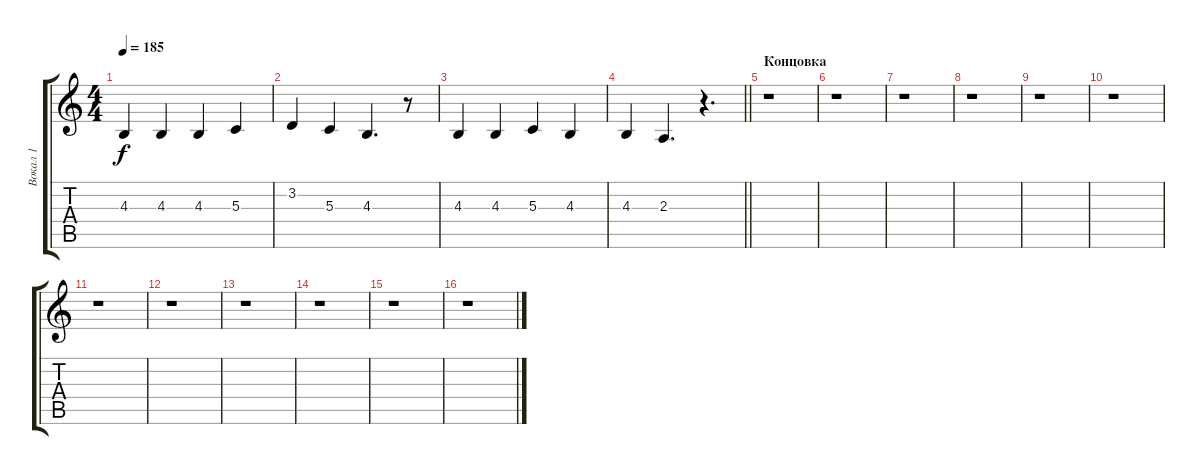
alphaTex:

\track ("Вокал 1" "Вокал 1") {instrument altosax}
\staff {score tabs}
\tuning (E4 B3 G3 D3 A2 E2) {hide}
\ts (4 4)
\tempo 185
\clef g2
\ks c
4.3.4{dy f} 4.3.4 4.3.4 5.3.4 |
3.2.4 5.3.4 4.3.4{d} r.8 |
4.3.4 4.3.4 5.3.4 4.3.4 |
\barLineRight lightlight
4.3.4 2.3.4{d} r.4{d} |
\section ("" "Концовка")
r.1 |
r.1 |
r.1 |
r.1 |
r.1 |
r.1 |
r.1 |
r.1 |
r.1 |
r.1 |
r.1 |
r.1
